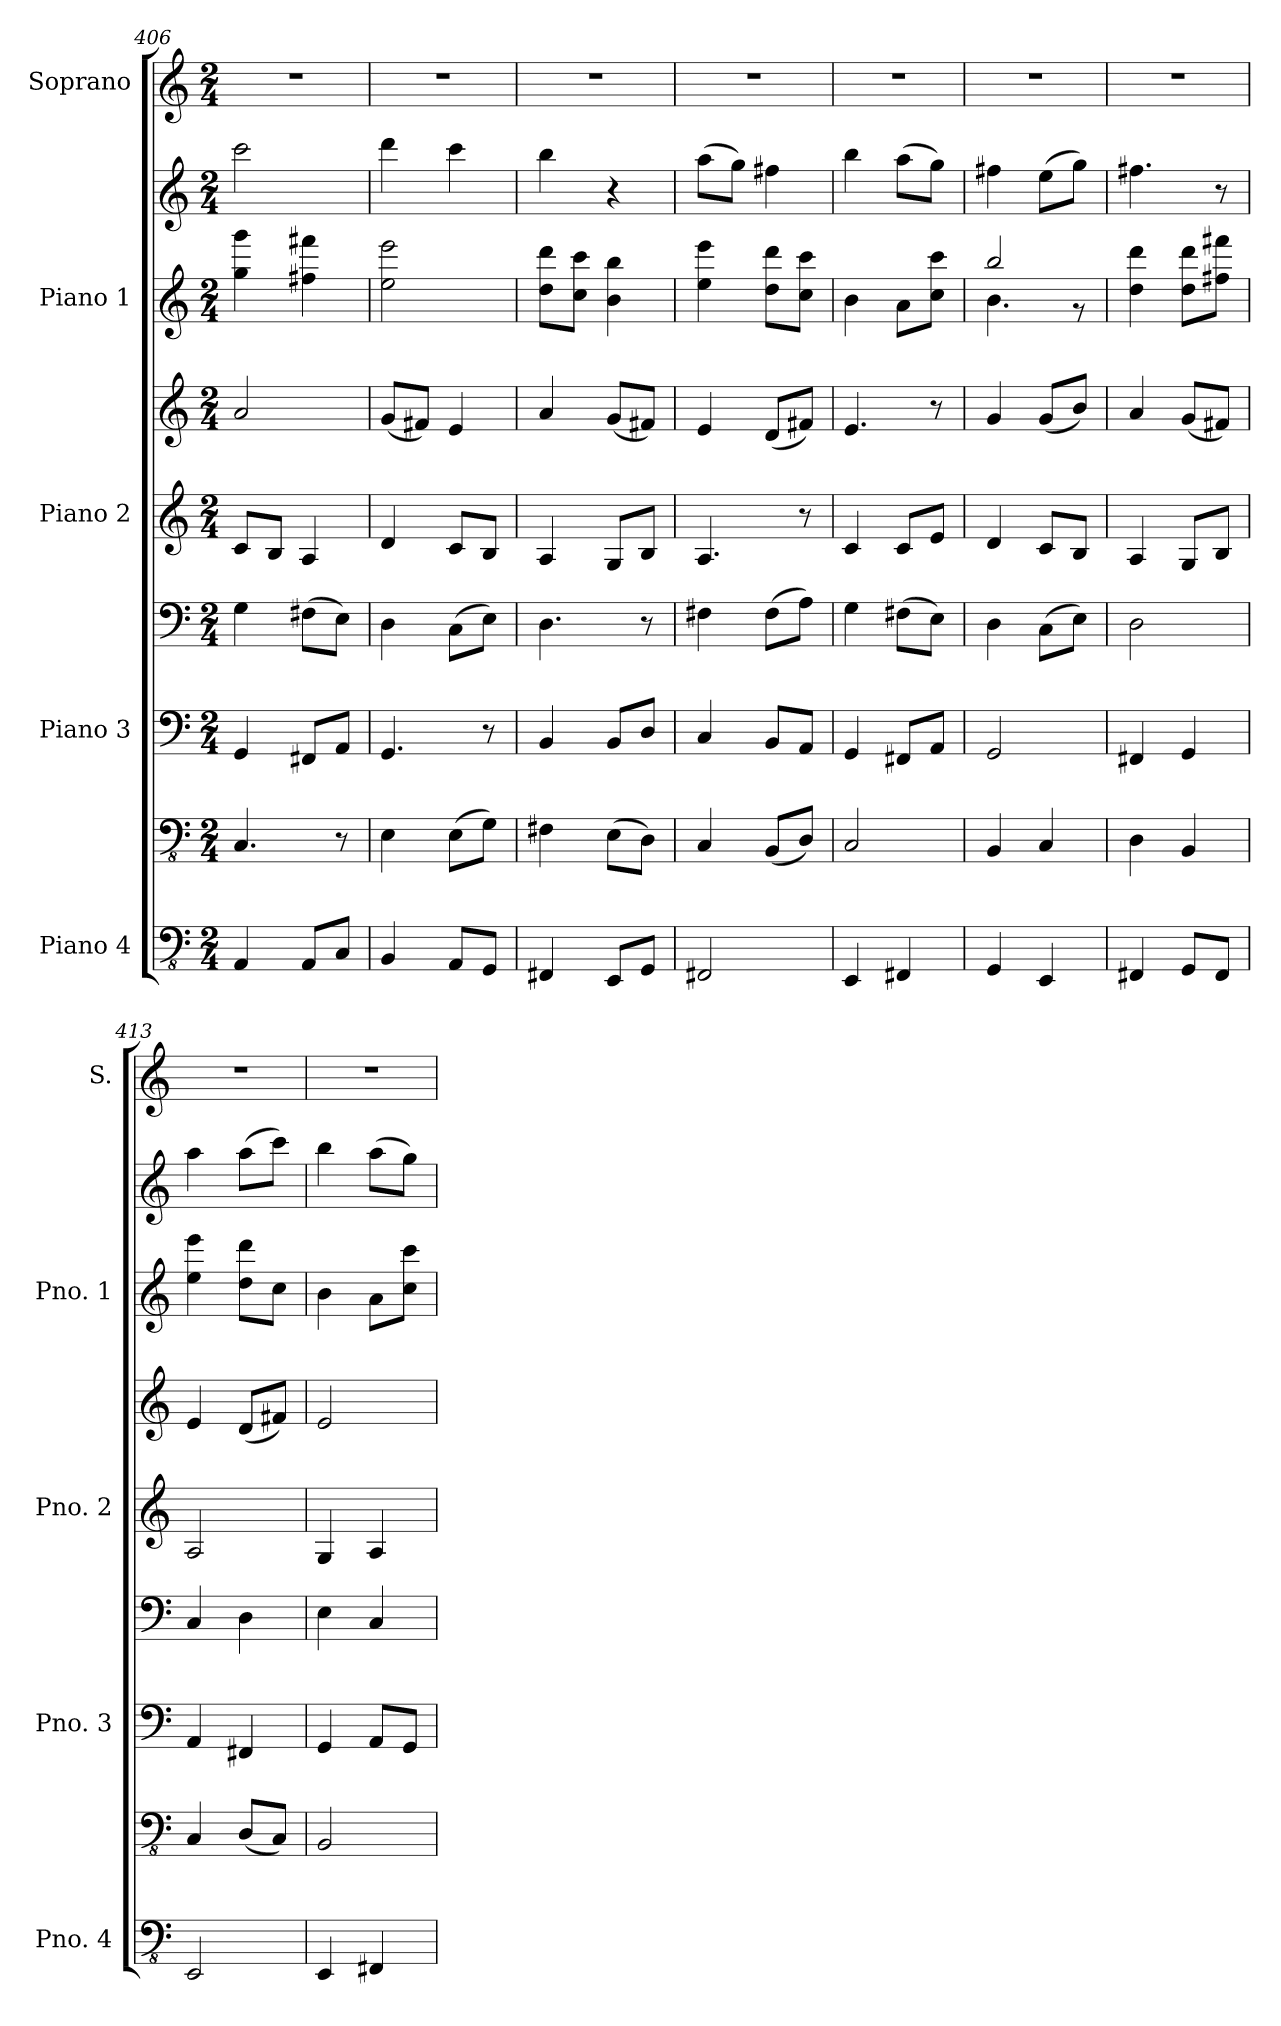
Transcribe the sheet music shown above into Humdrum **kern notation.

**kern	**kern	**kern	**kern	**kern	**kern	**kern	**kern	**kern
*part5	*part5	*part4	*part4	*part3	*part3	*part2	*part2	*part1
*staff9	*staff8	*staff7	*staff6	*staff5	*staff4	*staff3	*staff2	*staff1
*I"Piano 4	*	*I"Piano 3	*	*I"Piano 2	*	*I"Piano 1	*	*I"Soprano
*I'Pno. 4	*	*I'Pno. 3	*	*I'Pno. 2	*	*I'Pno. 1	*	*I'S.
*clefFv4	*clefFv4	*clefF4	*clefF4	*clefG2	*clefG2	*clefG2	*clefG2	*clefG2
*k[]	*k[]	*k[]	*k[]	*k[]	*k[]	*k[]	*k[]	*k[]
*M2/4	*M2/4	*M2/4	*M2/4	*M2/4	*M2/4	*M2/4	*M2/4	*M2/4
=406	=406	=406	=406	=406	=406	=406	=406	=406
4AAA/	4.CC/	4GG/	4G\	8c/L	2a/	4gg\ 4ggg\	2ccc\	2r
.	.	.	.	8B/J	.	.	.	.
8AAA/L	.	8FF#X/L	(>8F#X\L	4A/	.	4ff#X\ 4fff#X\	.	.
8CC/J	8r	8AA/J	8E\J)	.	.	.	.	.
=407	=407	=407	=407	=407	=407	=407	=407	=407
4BBB/	4EE\	4.GG/	4D\	4d/	(<8g/L	2ee\ 2eee\	4ddd\	2r
.	.	.	.	.	8f#X/J)	.	.	.
8AAA/L	(>8EE\L	.	(>8C\L	8c/L	4e/	.	4ccc\	.
8GGG/J	8GG\J)	8r	8E\J)	8B/J	.	.	.	.
=408	=408	=408	=408	=408	=408	=408	=408	=408
4FFF#X/	4FF#X\	4BB/	4.D\	4A/	4a/	8dd\ 8ddd\L	4bb\	2r
.	.	.	.	.	.	8cc\ 8ccc\J	.	.
8EEE/L	(>8EE\L	8BB/L	.	8G/L	(<8g/L	4b\ 4bb\	4r	.
8GGG/J	8DD\J)	8D/J	8r	8B/J	8f#X/J)	.	.	.
=409	=409	=409	=409	=409	=409	=409	=409	=409
2FFF#X/	4CC/	4C/	4F#X\	4.A/	4e/	4ee\ 4eee\	(>8aa\L	2r
.	.	.	.	.	.	.	8gg\J)	.
.	(<8BBB/L	8BB/L	(>8F#\L	.	(<8d/L	8dd\ 8ddd\L	4ff#X\	.
.	8DD/J)	8AA/J	8A\J)	8r	8f#X/J)	8cc\ 8ccc\J	.	.
=410	=410	=410	=410	=410	=410	=410	=410	=410
4EEE/	2CC/	4GG/	4G\	4c/	4.e/	4b\	4bb\	2r
4FFF#X/	.	8FF#X/L	(>8F#X\L	8c/L	.	8a\L	(>8aa\L	.
.	.	8AA/J	8E\J)	8e/J	8r	8cc\ 8ccc\J	8gg\J)	.
=411	=411	=411	=411	=411	=411	=411	=411	=411
*	*	*	*	*	*	*^	*	*
4GGG/	4BBB/	2GG/	4D\	4d/	4g/	2bb/	4.b\	4ff#X\	2r
4EEE/	4CC/	.	(>8C\L	8c/L	(<8g/L	.	.	(>8ee\L	.
.	.	.	8E\J)	8B/J	8b/J)	.	8r	8gg\J)	.
*	*	*	*	*	*	*v	*v	*	*
=412	=412	=412	=412	=412	=412	=412	=412	=412
4FFF#X/	4DD\	4FF#X/	2D\	4A/	4a/	4dd\ 4ddd\	4.ff#X\	2r
8GGG/L	4BBB/	4GG/	.	8G/L	(<8g/L	8dd\ 8ddd\L	.	.
8FFF#/J	.	.	.	8B/J	8f#X/J)	8ff#X\ 8fff#X\J	8r	.
=413	=413	=413	=413	=413	=413	=413	=413	=413
2EEE/	4CC/	4AA/	4C/	2A/	4e/	4ee\ 4eee\	4aa\	2r
.	(<8DD/L	4FF#X/	4D\	.	(<8d/L	8dd\ 8ddd\L	(>8aa\L	.
.	8CC/J)	.	.	.	8f#X/J)	8cc\J	8ccc\J)	.
=414	=414	=414	=414	=414	=414	=414	=414	=414
4EEE/	2BBB/	4GG/	4E\	4G/	2e/	4b\	4bb\	2r
4FFF#X/	.	8AA/L	4C/	4A/	.	8a\L	(>8aa\L	.
.	.	8GG/J	.	.	.	8cc\ 8ccc\J	8gg\J)	.
=	=	=	=	=	=	=	=	=
*-	*-	*-	*-	*-	*-	*-	*-	*-
